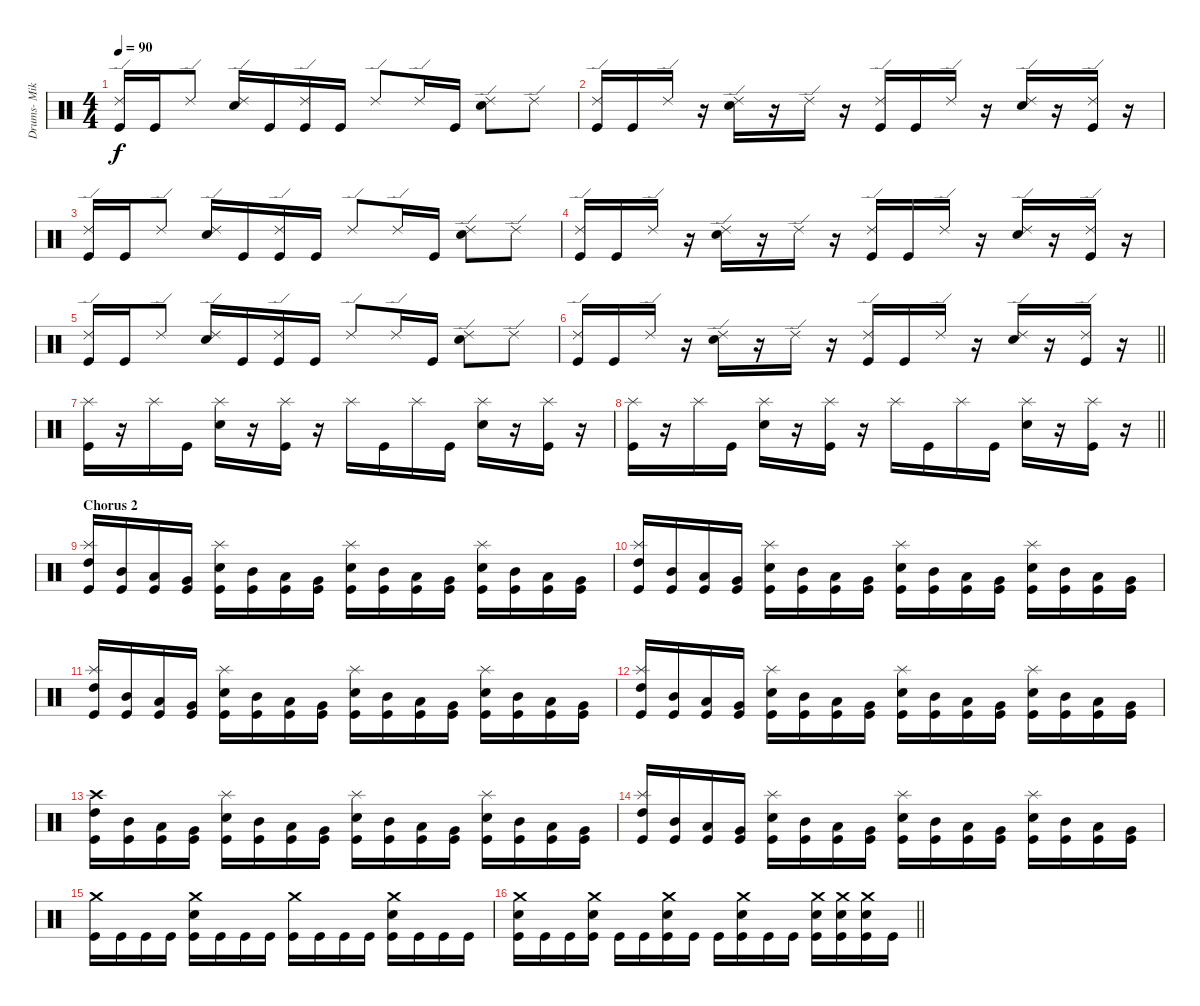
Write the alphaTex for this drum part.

\track ("Drums- Mike Wengren" "Drums- Mik") {instrument percussion}
\staff {score}
\articulation defaults
\ts (4 4)
\tempo 90
\clef neutral
\ks c
("Ride (edge) 2" "Kick (hit)").16{dy f} "Kick (hit)".16 "Ride (edge) 2".8 ("Ride (edge) 2" "Electric Snare (hit)").16 "Kick (hit)".16 ("Ride (edge) 2" "Kick (hit)").16 "Kick (hit)".16 "Ride (edge) 2".8 "Ride (edge) 2".16 "Kick (hit)".16 ("Ride (edge) 2" "Electric Snare (hit)").8 "Ride (edge) 2".8 |
("Ride (edge) 2" "Kick (hit)").16 "Kick (hit)".16 "Ride (edge) 2".16 r.16 ("Ride (edge) 2" "Electric Snare (hit)").16 r.16 "Ride (edge) 2".16 r.16 ("Ride (edge) 2" "Kick (hit)").16 "Kick (hit)".16 "Ride (edge) 2".16 r.16 ("Ride (edge) 2" "Electric Snare (hit)").16 r.16 ("Ride (edge) 2" "Kick (hit)").16 r.16 |
("Ride (edge) 2" "Kick (hit)").16 "Kick (hit)".16 "Ride (edge) 2".8 ("Ride (edge) 2" "Electric Snare (hit)").16 "Kick (hit)".16 ("Ride (edge) 2" "Kick (hit)").16 "Kick (hit)".16 "Ride (edge) 2".8 "Ride (edge) 2".16 "Kick (hit)".16 ("Ride (edge) 2" "Electric Snare (hit)").8 "Ride (edge) 2".8 |
("Ride (edge) 2" "Kick (hit)").16 "Kick (hit)".16 "Ride (edge) 2".16 r.16 ("Ride (edge) 2" "Electric Snare (hit)").16 r.16 "Ride (edge) 2".16 r.16 ("Ride (edge) 2" "Kick (hit)").16 "Kick (hit)".16 "Ride (edge) 2".16 r.16 ("Ride (edge) 2" "Electric Snare (hit)").16 r.16 ("Ride (edge) 2" "Kick (hit)").16 r.16 |
("Ride (edge) 2" "Kick (hit)").16 "Kick (hit)".16 "Ride (edge) 2".8 ("Ride (edge) 2" "Electric Snare (hit)").16 "Kick (hit)".16 ("Ride (edge) 2" "Kick (hit)").16 "Kick (hit)".16 "Ride (edge) 2".8 "Ride (edge) 2".16 "Kick (hit)".16 ("Ride (edge) 2" "Electric Snare (hit)").8 "Ride (edge) 2".8 |
\barLineRight lightlight
("Ride (edge) 2" "Kick (hit)").16 "Kick (hit)".16 "Ride (edge) 2".16 r.16 ("Ride (edge) 2" "Electric Snare (hit)").16 r.16 "Ride (edge) 2".16 r.16 ("Ride (edge) 2" "Kick (hit)").16 "Kick (hit)".16 "Ride (edge) 2".16 r.16 ("Ride (edge) 2" "Electric Snare (hit)").16 r.16 ("Ride (edge) 2" "Kick (hit)").16 r.16 |
("Splash (hit)" "Kick (hit)").16 r.16 "Splash (hit)".16 "Kick (hit)".16 ("Splash (hit)" "Electric Snare (hit)").16 r.16 ("Splash (hit)" "Kick (hit)").16 r.16 "Splash (hit)".16 "Kick (hit)".16 "Splash (hit)".16 "Kick (hit)".16 ("Splash (hit)" "Electric Snare (hit)").16 r.16 ("Splash (hit)" "Kick (hit)").16 r.16 |
\barLineRight lightlight
("Splash (hit)" "Kick (hit)").16 r.16 "Splash (hit)".16 "Kick (hit)".16 ("Splash (hit)" "Electric Snare (hit)").16 r.16 ("Splash (hit)" "Kick (hit)").16 r.16 "Splash (hit)".16 "Kick (hit)".16 "Splash (hit)".16 "Kick (hit)".16 ("Splash (hit)" "Electric Snare (hit)").16 r.16 ("Splash (hit)" "Kick (hit)").16 r.16 |
\section ("" "Chorus 2")
("Splash (hit)" "High Tom (hit)" "Kick (hit)").16 ("Mid Tom (hit)" "Kick (hit)").16 ("Low Tom (hit)" "Kick (hit)").16 ("Very Low Tom (hit)" "Kick (hit)").16 ("Splash (hit)" "Electric Snare (hit)" "Kick (hit)").16 ("Mid Tom (hit)" "Kick (hit)").16 ("Low Tom (hit)" "Kick (hit)").16 ("Very Low Tom (hit)" "Kick (hit)").16 ("Splash (hit)" "Electric Snare (hit)" "Kick (hit)").16 ("Mid Tom (hit)" "Kick (hit)").16 ("Low Tom (hit)" "Kick (hit)").16 ("Very Low Tom (hit)" "Kick (hit)").16 ("Splash (hit)" "Electric Snare (hit)" "Kick (hit)").16 ("Mid Tom (hit)" "Kick (hit)").16 ("Low Tom (hit)" "Kick (hit)").16 ("Very Low Tom (hit)" "Kick (hit)").16 |
("Splash (hit)" "High Tom (hit)" "Kick (hit)").16 ("Mid Tom (hit)" "Kick (hit)").16 ("Low Tom (hit)" "Kick (hit)").16 ("Very Low Tom (hit)" "Kick (hit)").16 ("Splash (hit)" "Electric Snare (hit)" "Kick (hit)").16 ("Mid Tom (hit)" "Kick (hit)").16 ("Low Tom (hit)" "Kick (hit)").16 ("Very Low Tom (hit)" "Kick (hit)").16 ("Splash (hit)" "Electric Snare (hit)" "Kick (hit)").16 ("Mid Tom (hit)" "Kick (hit)").16 ("Low Tom (hit)" "Kick (hit)").16 ("Very Low Tom (hit)" "Kick (hit)").16 ("Splash (hit)" "Electric Snare (hit)" "Kick (hit)").16 ("Mid Tom (hit)" "Kick (hit)").16 ("Low Tom (hit)" "Kick (hit)").16 ("Very Low Tom (hit)" "Kick (hit)").16 |
("Splash (hit)" "High Tom (hit)" "Kick (hit)").16 ("Mid Tom (hit)" "Kick (hit)").16 ("Low Tom (hit)" "Kick (hit)").16 ("Very Low Tom (hit)" "Kick (hit)").16 ("Splash (hit)" "Electric Snare (hit)" "Kick (hit)").16 ("Mid Tom (hit)" "Kick (hit)").16 ("Low Tom (hit)" "Kick (hit)").16 ("Very Low Tom (hit)" "Kick (hit)").16 ("Splash (hit)" "Electric Snare (hit)" "Kick (hit)").16 ("Mid Tom (hit)" "Kick (hit)").16 ("Low Tom (hit)" "Kick (hit)").16 ("Very Low Tom (hit)" "Kick (hit)").16 ("Splash (hit)" "Electric Snare (hit)" "Kick (hit)").16 ("Mid Tom (hit)" "Kick (hit)").16 ("Low Tom (hit)" "Kick (hit)").16 ("Very Low Tom (hit)" "Kick (hit)").16 |
("Splash (hit)" "High Tom (hit)" "Kick (hit)").16 ("Mid Tom (hit)" "Kick (hit)").16 ("Low Tom (hit)" "Kick (hit)").16 ("Very Low Tom (hit)" "Kick (hit)").16 ("Splash (hit)" "Electric Snare (hit)" "Kick (hit)").16 ("Mid Tom (hit)" "Kick (hit)").16 ("Low Tom (hit)" "Kick (hit)").16 ("Very Low Tom (hit)" "Kick (hit)").16 ("Splash (hit)" "Electric Snare (hit)" "Kick (hit)").16 ("Mid Tom (hit)" "Kick (hit)").16 ("Low Tom (hit)" "Kick (hit)").16 ("Very Low Tom (hit)" "Kick (hit)").16 ("Splash (hit)" "Electric Snare (hit)" "Kick (hit)").16 ("Mid Tom (hit)" "Kick (hit)").16 ("Low Tom (hit)" "Kick (hit)").16 ("Very Low Tom (hit)" "Kick (hit)").16 |
("Crash high (hit)" "High Tom (hit)" "Kick (hit)").16 ("Mid Tom (hit)" "Kick (hit)").16 ("Low Tom (hit)" "Kick (hit)").16 ("Very Low Tom (hit)" "Kick (hit)").16 ("Splash (hit)" "Electric Snare (hit)" "Kick (hit)").16 ("Mid Tom (hit)" "Kick (hit)").16 ("Low Tom (hit)" "Kick (hit)").16 ("Very Low Tom (hit)" "Kick (hit)").16 ("Splash (hit)" "Electric Snare (hit)" "Kick (hit)").16 ("Mid Tom (hit)" "Kick (hit)").16 ("Low Tom (hit)" "Kick (hit)").16 ("Very Low Tom (hit)" "Kick (hit)").16 ("Splash (hit)" "Electric Snare (hit)" "Kick (hit)").16 ("Mid Tom (hit)" "Kick (hit)").16 ("Low Tom (hit)" "Kick (hit)").16 ("Very Low Tom (hit)" "Kick (hit)").16 |
("Splash (hit)" "High Tom (hit)" "Kick (hit)").16 ("Mid Tom (hit)" "Kick (hit)").16 ("Low Tom (hit)" "Kick (hit)").16 ("Very Low Tom (hit)" "Kick (hit)").16 ("Splash (hit)" "Electric Snare (hit)" "Kick (hit)").16 ("Mid Tom (hit)" "Kick (hit)").16 ("Low Tom (hit)" "Kick (hit)").16 ("Very Low Tom (hit)" "Kick (hit)").16 ("Splash (hit)" "Electric Snare (hit)" "Kick (hit)").16 ("Mid Tom (hit)" "Kick (hit)").16 ("Low Tom (hit)" "Kick (hit)").16 ("Very Low Tom (hit)" "Kick (hit)").16 ("Splash (hit)" "Electric Snare (hit)" "Kick (hit)").16 ("Mid Tom (hit)" "Kick (hit)").16 ("Low Tom (hit)" "Kick (hit)").16 ("Very Low Tom (hit)" "Kick (hit)").16 |
("Crash medium (hit)" "Kick (hit)").16 "Kick (hit)".16 "Kick (hit)".16 "Kick (hit)".16 ("Crash medium (hit)" "Electric Snare (hit)" "Kick (hit)").16 "Kick (hit)".16 "Kick (hit)".16 "Kick (hit)".16 ("Crash medium (hit)" "Kick (hit)").16 "Kick (hit)".16 "Kick (hit)".16 "Kick (hit)".16 ("Crash medium (hit)" "Electric Snare (hit)" "Kick (hit)").16 "Kick (hit)".16 "Kick (hit)".16 "Kick (hit)".16 |
\barLineRight lightlight
("Crash medium (hit)" "Electric Snare (hit)" "Kick (hit)").16 "Kick (hit)".16 "Kick (hit)".16 ("Crash medium (hit)" "Electric Snare (hit)" "Kick (hit)").16 "Kick (hit)".16 "Kick (hit)".16 ("Crash medium (hit)" "Electric Snare (hit)" "Kick (hit)").16 "Kick (hit)".16 "Kick (hit)".16 ("Crash medium (hit)" "Electric Snare (hit)" "Kick (hit)").16 "Kick (hit)".16 "Kick (hit)".16 ("Crash medium (hit)" "Electric Snare (hit)" "Kick (hit)").16 ("Crash medium (hit)" "Electric Snare (hit)" "Kick (hit)").16 ("Crash medium (hit)" "Electric Snare (hit)" "Kick (hit)").16 "Kick (hit)".16
